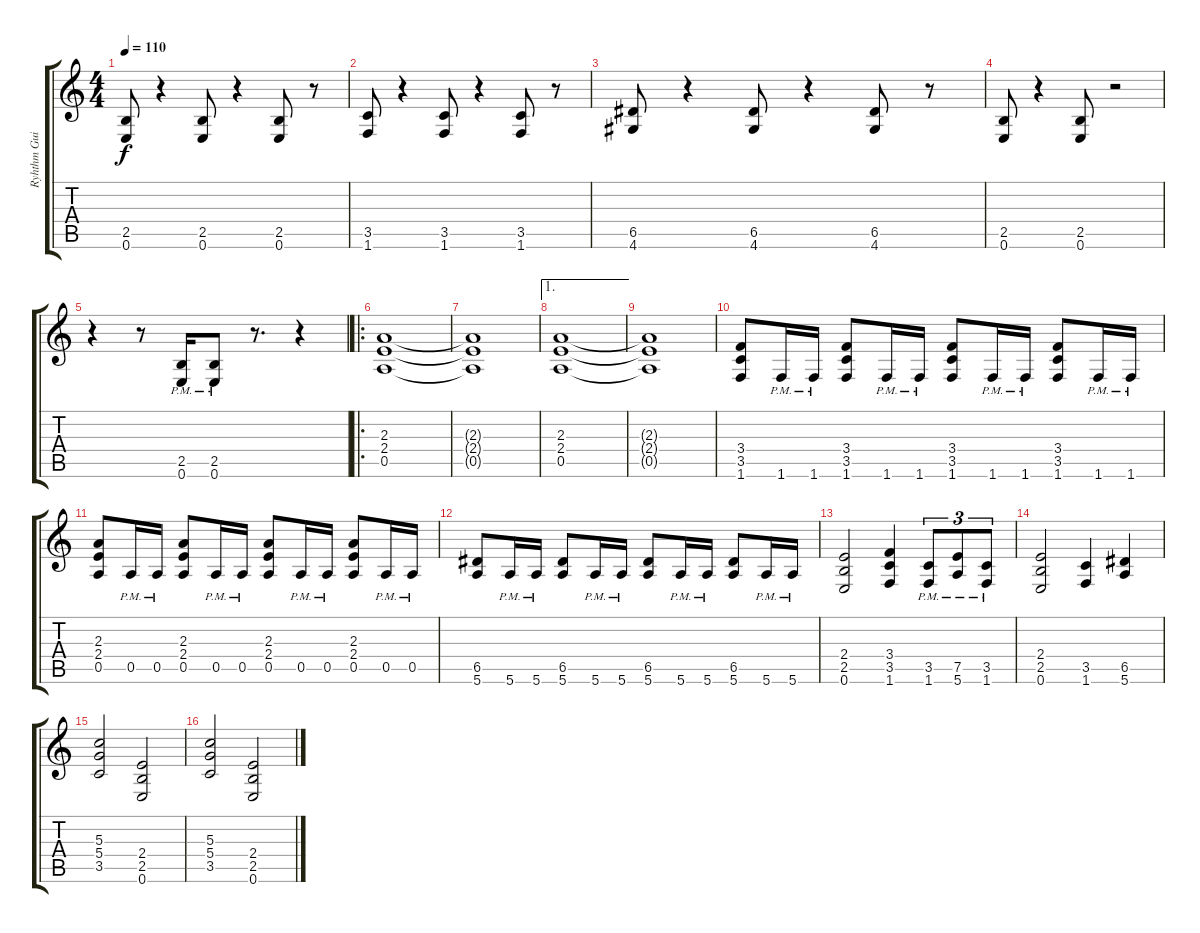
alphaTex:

\track ("Ryhthm Guitar" "Ryhthm Gui") {instrument distortionguitar}
\staff {score tabs}
\tuning (E4 B3 G3 D3 A2 E2) {hide}
\ts (4 4)
\tempo 110
\clef g2
\ks c
(2.5 0.6).8{dy f instrument distortionguitar} r.4 (2.5 0.6).8 r.4 (2.5 0.6).8 r.8 |
(3.5 1.6).8 r.4 (3.5 1.6).8 r.4 (3.5 1.6).8 r.8 |
(6.5 4.6).8 r.4 (6.5 4.6).8 r.4 (6.5 4.6).8 r.8 |
(2.5 0.6).8 r.4 (2.5 0.6).8 r.2 |
r.4 r.8 (2.5{pm} 0.6{pm}).16 (2.5{pm} 0.6{pm}).8 r.8{d} r.4 |
\ro
(2.3 2.4 0.5).1 |
(2.3{t} 2.4{t} 0.5{t}).1 |
\ae 1
(2.3 2.4 0.5).1 |
(2.3{t} 2.4{t} 0.5{t}).1 |
(3.4 3.5 1.6).8 1.6{pm}.16 1.6{pm}.16 (3.4 3.5 1.6).8 1.6{pm}.16 1.6{pm}.16 (3.4 3.5 1.6).8 1.6{pm}.16 1.6{pm}.16 (3.4 3.5 1.6).8 1.6{pm}.16 1.6{pm}.16 |
(2.3 2.4 0.5).8 0.5{pm}.16 0.5{pm}.16 (2.3 2.4 0.5).8 0.5{pm}.16 0.5{pm}.16 (2.3 2.4 0.5).8 0.5{pm}.16 0.5{pm}.16 (2.3 2.4 0.5).8 0.5{pm}.16 0.5{pm}.16 |
(6.5 5.6).8 5.6{pm}.16 5.6{pm}.16 (6.5 5.6).8 5.6{pm}.16 5.6{pm}.16 (6.5 5.6).8 5.6{pm}.16 5.6{pm}.16 (6.5 5.6).8 5.6{pm}.16 5.6{pm}.16 |
(2.4 2.5 0.6).2 (3.4 3.5 1.6).4 (3.5{pm} 1.6{pm}).8{tu (3 2)} (7.5{pm} 5.6{pm}).8{tu (3 2)} (3.5{pm} 1.6{pm}).8{tu (3 2)} |
(2.4 2.5 0.6).2 (3.5 1.6).4 (6.5 5.6).4 |
(5.3 5.4 3.5).2 (2.4 2.5 0.6).2 |
(5.3 5.4 3.5).2 (2.4 2.5 0.6).2
